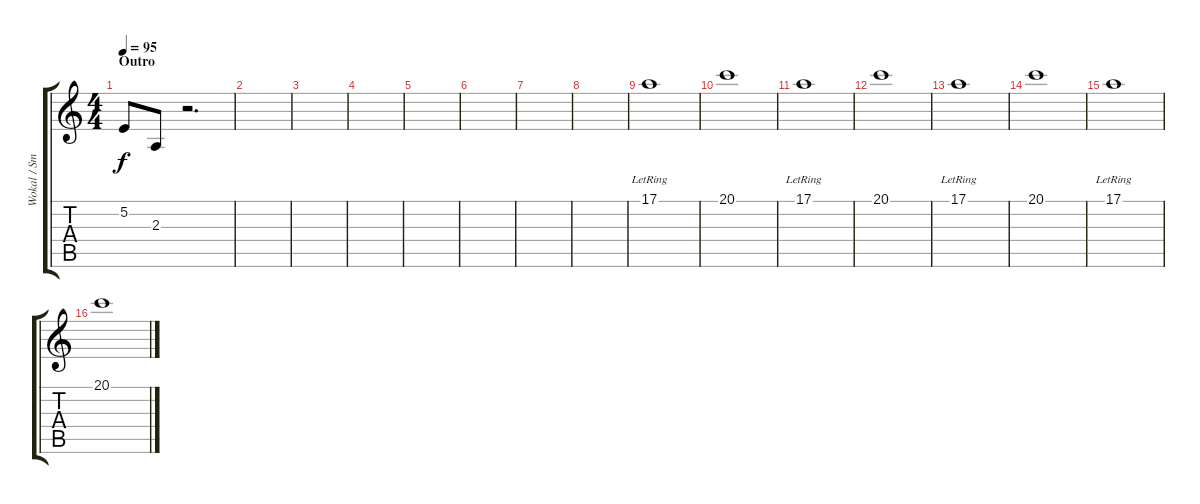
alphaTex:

\track ("Wokal / Smyczki" "Wokal / Sm") {instrument stringensemble2}
\staff {score tabs}
\tuning (E4 B3 G3 D3 A2 E2) {hide}
\ts (4 4)
\section ("" "Outro")
\tempo 95
\clef g2
\ks c
5.2.8{dy f} 2.3.8 r.2{d} |
|
|
|
|
|
|
|
17.1{lr}.1{volume 12 instrument stringensemble2} |
20.1.1 |
17.1{lr}.1 |
20.1.1 |
17.1{lr}.1 |
20.1.1 |
17.1{lr}.1 |
20.1.1
